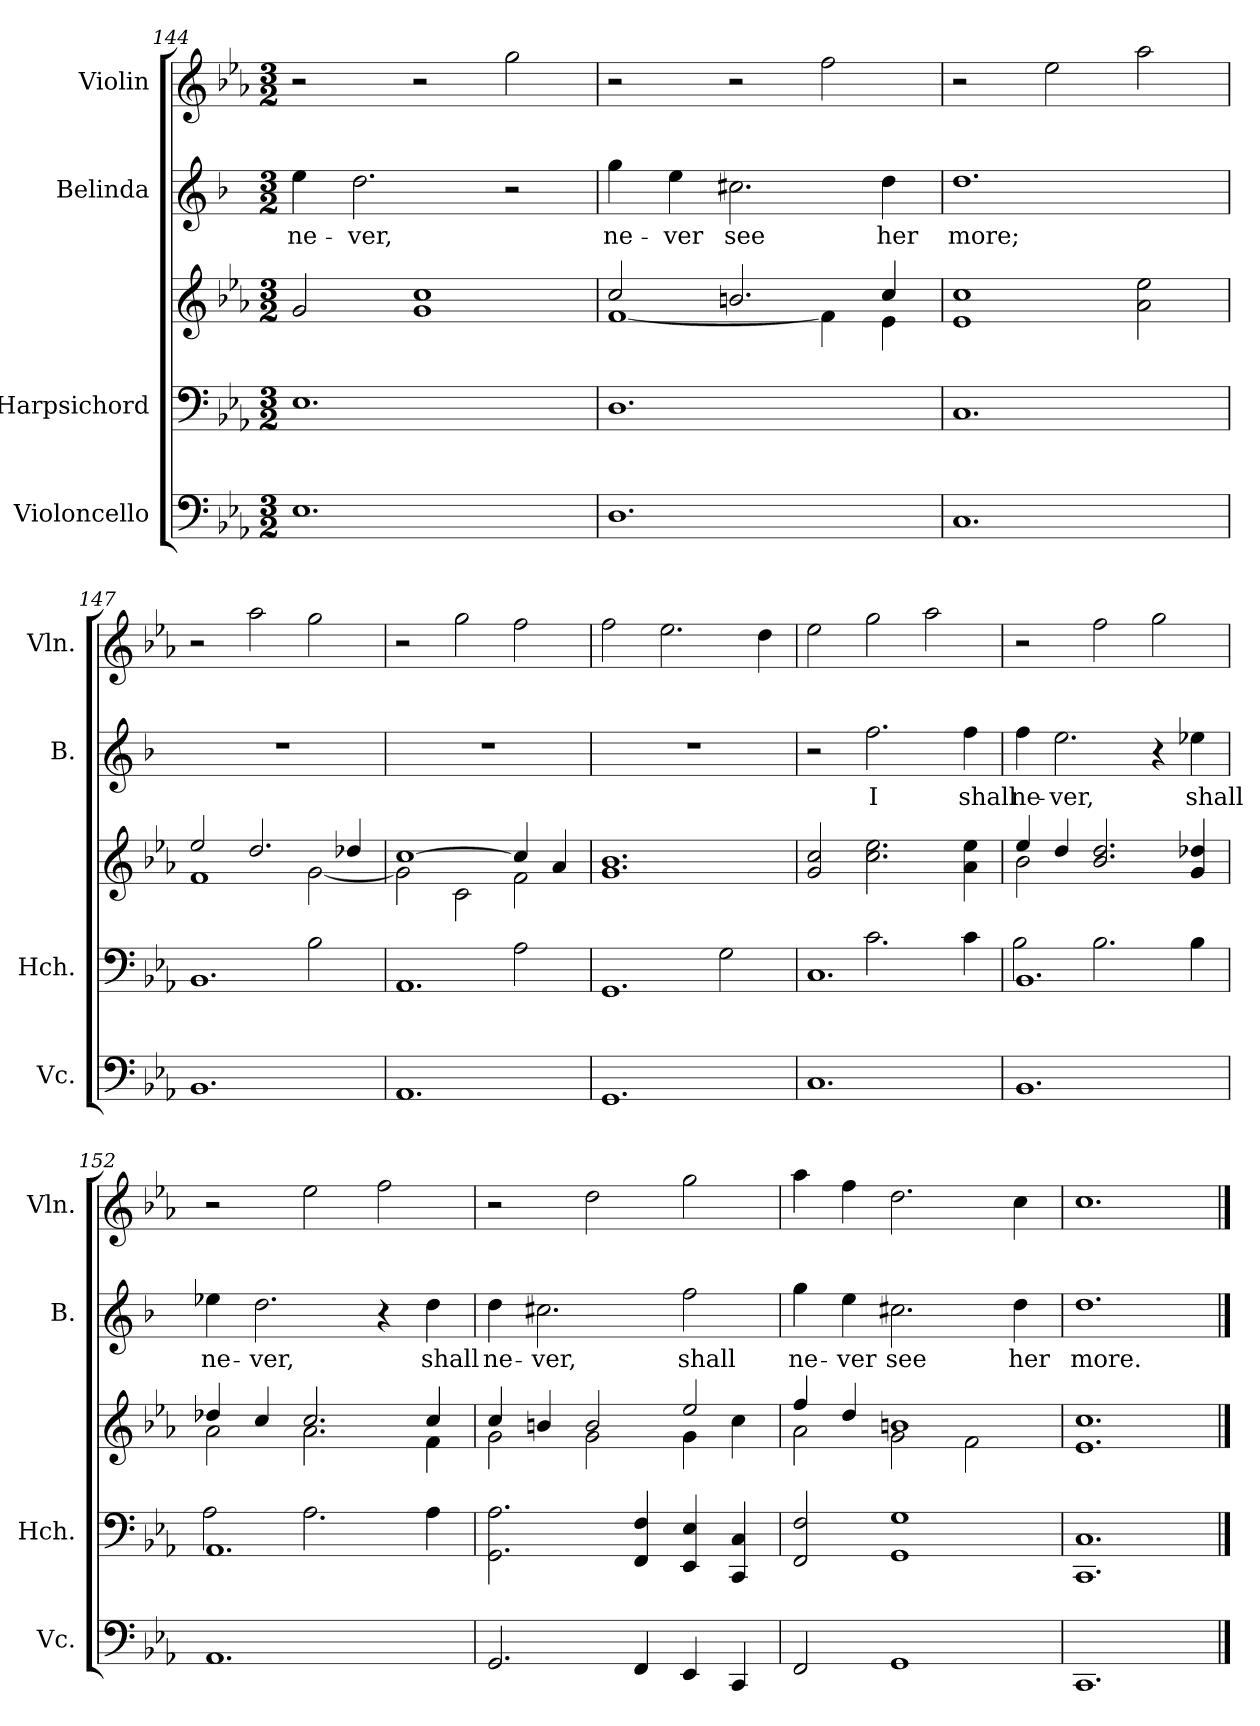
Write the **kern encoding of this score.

**kern	**kern	**kern	**kern	**text	**kern
*part4	*part3	*part3	*part2	*part2	*part1
*staff5	*staff4	*staff3	*staff2	*staff2	*staff1
*I"Violoncello	*I"Harpsichord	*	*I"Belinda	*	*I"Violin
*I'Vc.	*I'Hch.	*	*I'B.	*	*I'Vln.
*clefF4	*clefF4	*clefG2	*clefG2	*	*clefG2
*	*	*	*ITrd1c2	*	*
*k[b-e-a-]	*k[b-e-a-]	*k[b-e-a-]	*k[b-e-a-]	*	*k[b-e-a-]
*M3/2	*M3/2	*M3/2	*M3/2	*	*M3/2
=144	=144	=144	=144	=144	=144
!	!	!	!	!LO:LY:b	!
1.E-	1.E-	2g/	4dd\	ne-	2r
!	!	!	!	!LO:LY:b	!
.	.	.	2.cc\	-ver,	.
.	.	1g 1cc	.	.	2r
.	.	.	2r	.	2gg\
=145	=145	=145	=145	=145	=145
*	*	*^	*	*	*
!	!	!	!	!	!LO:LY:b	!
1.D	1.D	2cc/	[1f	4ff\	ne-	2r
!	!	!	!	!	!LO:LY:b	!
.	.	.	.	4dd\	-ver	.
!	!	!	!	!	!LO:LY:b	!
.	.	2.bn/	.	2.bn\	see	2r
.	.	.	4f\]	.	.	2ff\
!	!	!	!	!	!LO:LY:b	!
.	.	4cc/	4e-\	4cc\	her	.
=146	=146	=146	=146	=146	=146	=146
!	!	!	!	!	!LO:LY:b	!
*	*	*v	*v	*	*	*
1.C	1.C	1e- 1cc	1.cc	more;	2r
.	.	.	.	.	2ee-\
.	.	2a-\ 2ee-\	.	.	2aa-\
!!LO:PB:g=z
=147	=147	=147	=147	=147	=147
*	*^	*^	*	*	*
1.BB-	1.BB-	1ryy	2ee-/	1f	1.r	.	2r
.	.	.	2.dd/	.	.	.	2aa-\
.	.	2B-\	.	[2g\	.	.	2gg\
.	.	.	4dd-X/	.	.	.	.
=148	=148	=148	=148	=148	=148	=148	=148
1.AA-	1.AA-	1ryy	[1cc	2g\]	1.r	.	2r
.	.	.	.	2c\	.	.	2gg\
.	.	2A-\	4cc/]	2f\	.	.	2ff\
.	.	.	4a-/	.	.	.	.
*	*	*	*v	*v	*	*	*
=149	=149	=149	=149	=149	=149	=149
1.GG	1.GG	1ryy	1.g 1.b-	1.r	.	2ff\
.	.	.	.	.	.	2.ee-\
.	.	2G\	.	.	.	.
.	.	.	.	.	.	4dd\
=150	=150	=150	=150	=150	=150	=150
1.C	1.C	2ryy	2g/ 2cc/	2r	.	2ee-\
!	!	!	!	!	!LO:LY:b	!
.	.	2.c\	2.cc\ 2.ee-\	2.ee-\	I	2gg\
.	.	.	.	.	.	2aa-\
!	!	!	!	!	!LO:LY:b	!
.	.	4c\	4a-\ 4ee-\	4ee-\	shall	.
=151	=151	=151	=151	=151	=151	=151
*	*	*	*^	*	*	*
!	!	!	!	!	!	!LO:LY:b	!
1.BB-	1.BB-	2B-\	4ee-/	2b-\	4ee-\	ne-	2r
!	!	!	!	!	!	!LO:LY:b	!
.	.	.	4dd/	.	2.dd\	-ver,	.
.	.	2.B-\	2.b-/ 2.dd/	1ryy	.	.	2ff\
.	.	.	.	.	4r	.	2gg\
!	!	!	!	!	!	!LO:LY:b	!
.	.	4B-\	4g/ 4dd-X/	.	4dd-X\	shall	.
=152	=152	=152	=152	=152	=152	=152	=152
!	!	!	!	!	!	!LO:LY:b	!
1.AA-	1.AA-	2A-\	4dd-X/	2a-\	4dd-X\	ne-	2r
!	!	!	!	!	!	!LO:LY:b	!
.	.	.	4cc/	.	2.cc\	-ver,	.
.	.	2.A-\	2.cc/	2.a-\	.	.	2ee-\
.	.	.	.	.	4r	.	2ff\
!	!	!	!	!	!	!LO:LY:b	!
.	.	4A-\	4cc/	4f\	4cc\	shall	.
!!LO:LB:g=z
=153	=153	=153	=153	=153	=153	=153	=153
!	!	!	!	!	!	!LO:LY:b	!
*	*v	*v	*	*	*	*	*
2.GG/	2.GG\ 2.A-\	4cc/	2g\	4cc\	ne-	2r
!	!	!	!	!	!LO:LY:b	!
.	.	4bn/	.	2.bn\	-ver,	.
.	.	2b/	2g\	.	.	2dd\
4FF/	4FF/ 4F/	.	.	.	.	.
!	!	!	!	!	!LO:LY:b	!
4EE-/	4EE-/ 4E-/	2ee-/	4g\	2ee-\	shall	2gg\
4CC/	4CC/ 4C/	.	4cc\	.	.	.
=154	=154	=154	=154	=154	=154	=154
!	!	!	!	!	!LO:LY:b	!
2FF/	2FF/ 2F/	4ff/	2a-\	4ff\	ne-	4aa-\
!	!	!	!	!	!LO:LY:b	!
.	.	4dd/	.	4dd\	-ver	4ff\
!	!	!	!	!	!LO:LY:b	!
1GG	1GG 1G	1bn	2g\	2.bn\	see	2.dd\
.	.	.	2f\	.	.	.
!	!	!	!	!	!LO:LY:b	!
.	.	.	.	4cc\	her	4cc\
*	*	*v	*v	*	*	*
=155	=155	=155	=155	=155	=155
!	!	!	!	!LO:LY:b	!
1.CC	1.CC 1.C	1.e- 1.cc	1.cc	more.	1.cc
==	==	==	==	==	==
*-	*-	*-	*-	*-	*-
